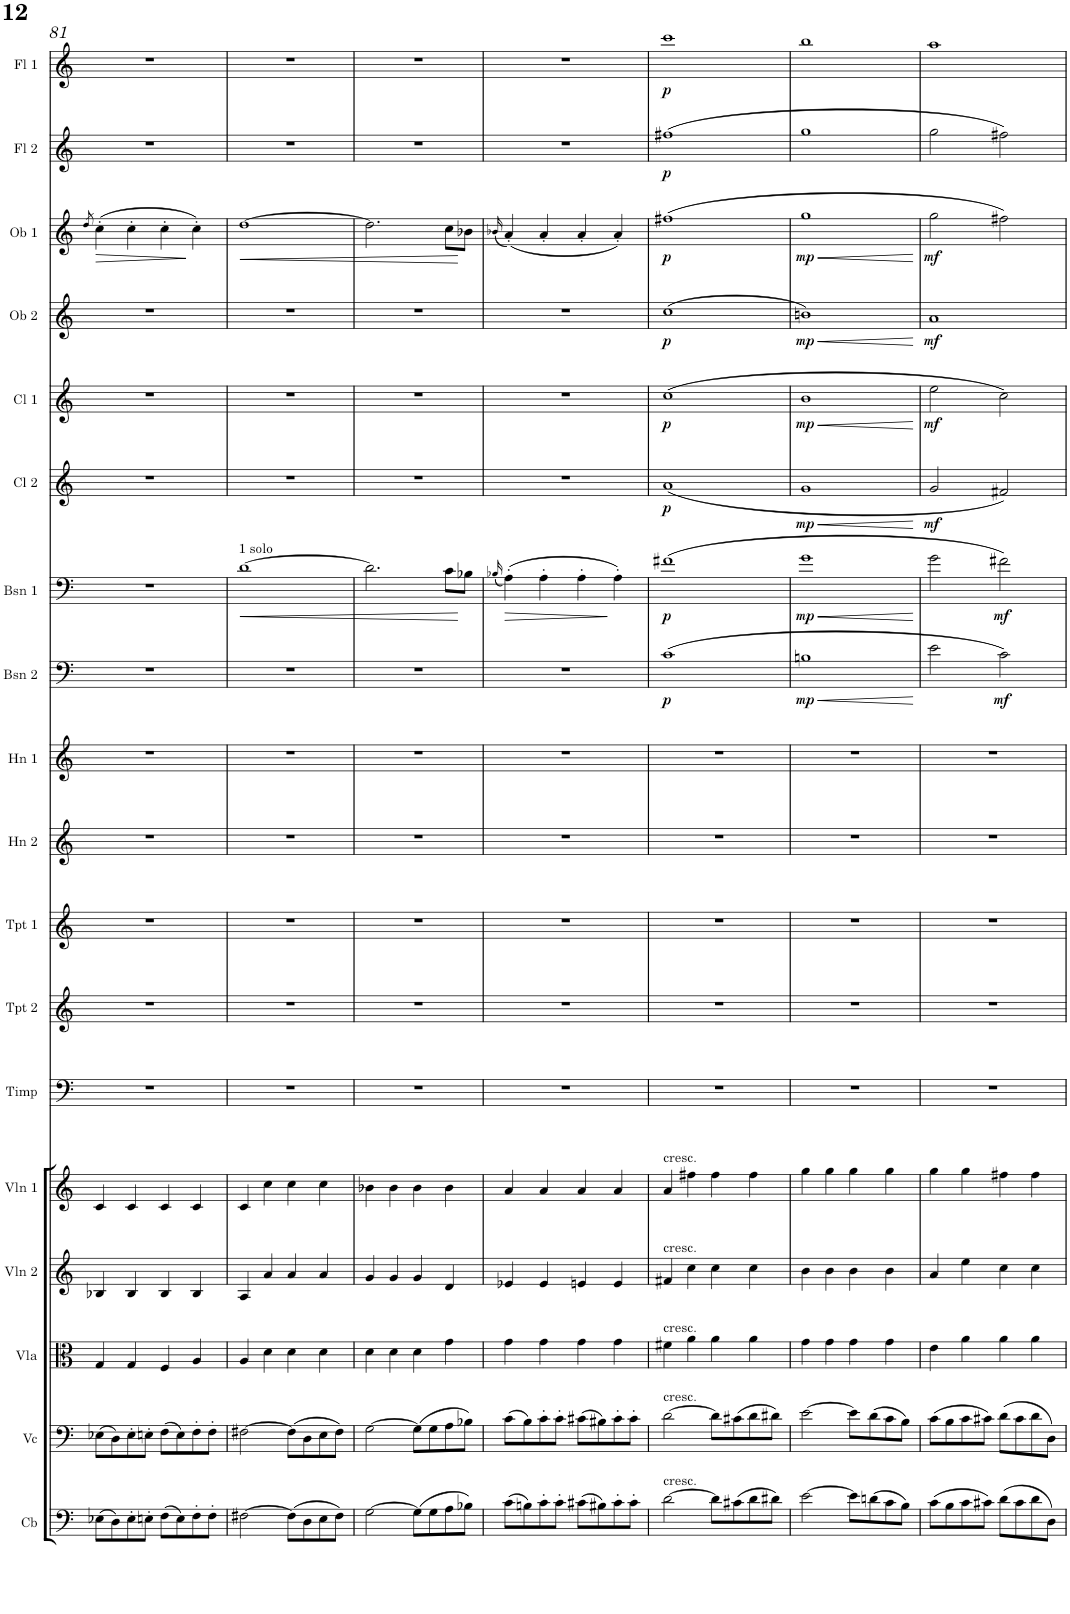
**kern	**kern	**kern	**kern	**kern	**kern	**kern	**kern	**kern	**kern	**kern	**dynam	**kern	**dynam	**kern	**dynam	**kern	**dynam	**kern	**dynam	**kern	**dynam	**kern	**dynam	**kern	**dynam
*part18	*part17	*part16	*part15	*part14	*part13	*part12	*part11	*part10	*part9	*part8	*part8	*part7	*part7	*part6	*part6	*part5	*part5	*part4	*part4	*part3	*part3	*part2	*part2	*part1	*part1
*staff18	*staff17	*staff16	*staff15	*staff14	*staff13	*staff12	*staff11	*staff10	*staff9	*staff8	*staff8	*staff7	*staff7	*staff6	*staff6	*staff5	*staff5	*staff4	*staff4	*staff3	*staff3	*staff2	*staff2	*staff1	*staff1
*I"Contrabass	*I"Violoncello	*I"Viola	*I"Violin 2	*I"Violin 1	*I"Timpani	*I"C Trumpet 2	*I"C Trumpet 1	*I"C Horn 2	*I"C Horn 1	*I"Bassoon 2	*	*I"Bassoon 1	*	*I"C Clarinet 2	*	*I"C Clarinet 1	*	*I"Oboe 2	*	*I"Oboe 1	*	*I"Flute 2	*	*I"Flute 1	*
*I'Cb	*I'Vc	*I'Vla	*I'Vln 2	*I'Vln 1	*I'Timp	*I'Tpt 2	*I'Tpt 1	*I'Hn 2	*I'Hn 1	*I'Bsn 2	*	*I'Bsn 1	*	*I'Cl 2	*	*I'Cl 1	*	*I'Ob 2	*	*I'Ob 1	*	*I'Fl 2	*	*I'Fl 1	*
!!LO:PB:g=z
*clefF4	*clefF4	*clefC3	*clefG2	*clefG2	*clefF4	*clefG2	*clefG2	*clefG2	*clefG2	*clefF4	*	*clefF4	*	*clefG2	*	*clefG2	*	*clefG2	*	*clefG2	*	*clefG2	*	*clefG2	*
*Trd7c12	*	*	*	*	*	*Trd1c2	*Trd1c2	*Trd7c12	*Trd7c12	*	*	*	*	*Trd1c2	*	*Trd1c2	*	*	*	*	*	*	*	*	*
*k[]	*k[]	*k[]	*k[]	*k[]	*k[]	*k[]	*k[]	*k[]	*k[]	*k[]	*	*k[]	*	*k[]	*	*k[]	*	*k[]	*	*k[]	*	*k[]	*	*k[]	*
*M2/2	*M2/2	*M2/2	*M2/2	*M2/2	*M2/2	*M2/2	*M2/2	*M2/2	*M2/2	*M2/2	*	*M2/2	*	*M2/2	*	*M2/2	*	*M2/2	*	*M2/2	*	*M2/2	*	*M2/2	*
*met(c|)	*met(c|)	*met(c|)	*met(c|)	*met(c|)	*met(c|)	*met(c|)	*met(c|)	*met(c|)	*met(c|)	*met(c|)	*	*met(c|)	*	*met(c|)	*	*met(c|)	*	*met(c|)	*	*met(c|)	*	*met(c|)	*	*met(c|)	*
=81	=81	=81	=81	=81	=81	=81	=81	=81	=81	=81	=81	=81	=81	=81	=81	=81	=81	=81	=81	=81	=81	=81	=81	=81	=81
.	.	.	.	.	.	.	.	.	.	.	.	.	.	.	.	.	.	.	.	8qdd/	.	.	.	.	.
(8E-X\L	(8E-X\L	4G/	4B-X/	4c/	1r	1r	1r	1r	1r	1r	.	1r	.	1r	.	1r	.	1r	.	(4cc'\	.	1r	.	1r	.
8D\)	8D\)	.	.	.	.	.	.	.	.	.	.	.	.	.	.	.	.	.	.	.	.	.	.	.	.
8E-'\	8E-'\	4G/	4B-/	4c/	.	.	.	.	.	.	.	.	.	.	.	.	.	.	.	4cc'\	.	.	.	.	.
8En'\J	8En'\J	.	.	.	.	.	.	.	.	.	.	.	.	.	.	.	.	.	.	.	.	.	.	.	.
(8F\L	(8F\L	4F/	4B-/	4c/	.	.	.	.	.	.	.	.	.	.	.	.	.	.	.	4cc'\	.	.	.	.	.
8E\)	8E\)	.	.	.	.	.	.	.	.	.	.	.	.	.	.	.	.	.	.	.	.	.	.	.	.
8F'\	8F'\	4A/	4B-/	4c/	.	.	.	.	.	.	.	.	.	.	.	.	.	.	.	4cc'\)	.	.	.	.	.
8F'\J	8F'\J	.	.	.	.	.	.	.	.	.	.	.	.	.	.	.	.	.	.	.	.	.	.	.	.
=82	=82	=82	=82	=82	=82	=82	=82	=82	=82	=82	=82	=82	=82	=82	=82	=82	=82	=82	=82	=82	=82	=82	=82	=82	=82
!	!	!	!	!	!	!	!	!	!	!	!	!LO:TX:a:t=1 solo	!	!	!	!	!	!	!	!	!	!	!	!	!
!	!	!	!	!	!	!	!	!	!	!	!	!	!LO:HP:b	!	!	!	!	!	!	!	!LO:HP:b	!	!	!	!
[2F#X\	[2F#X\	4A/	4A/	4c/	1r	1r	1r	1r	1r	1r	.	[1d	<	1r	.	1r	.	1r	.	[1dd	<	1r	.	1r	.
.	.	4d\	4a/	4cc\	.	.	.	.	.	.	.	.	.	.	.	.	.	.	.	.	.	.	.	.	.
(8F#\L]	(8F#\L]	4d\	4a/	4cc\	.	.	.	.	.	.	.	.	.	.	.	.	.	.	.	.	.	.	.	.	.
8D\	8D\	.	.	.	.	.	.	.	.	.	.	.	.	.	.	.	.	.	.	.	.	.	.	.	.
8E\	8E\	4d\	4a/	4cc\	.	.	.	.	.	.	.	.	.	.	.	.	.	.	.	.	.	.	.	.	.
8F#\J)	8F#\J)	.	.	.	.	.	.	.	.	.	.	.	.	.	.	.	.	.	.	.	.	.	.	.	.
=83	=83	=83	=83	=83	=83	=83	=83	=83	=83	=83	=83	=83	=83	=83	=83	=83	=83	=83	=83	=83	=83	=83	=83	=83	=83
[2G\	[2G\	4d\	4g/	4b-X\	1r	1r	1r	1r	1r	1r	.	2.d\]	.	1r	.	1r	.	1r	.	2.dd\]	.	1r	.	1r	.
.	.	4d\	4g/	4b-\	.	.	.	.	.	.	.	.	.	.	.	.	.	.	.	.	.	.	.	.	.
(8G\L]	(8G\L]	4d\	4g/	4b-\	.	.	.	.	.	.	.	.	.	.	.	.	.	.	.	.	.	.	.	.	.
8G\	8G\	.	.	.	.	.	.	.	.	.	.	.	.	.	.	.	.	.	.	.	.	.	.	.	.
8A\	8A\	4g\	4d/	4b-\	.	.	.	.	.	.	.	8c\L	.	.	.	.	.	.	.	8cc\L	.	.	.	.	.
8B-X\J)	8B-X\J)	.	.	.	.	.	.	.	.	.	.	8B-X\J	[	.	.	.	.	.	.	8b-X\J	[	.	.	.	.
=84	=84	=84	=84	=84	=84	=84	=84	=84	=84	=84	=84	=84	=84	=84	=84	=84	=84	=84	=84	=84	=84	=84	=84	=84	=84
.	.	.	.	.	.	.	.	.	.	.	.	(16qB-X/	.	.	.	.	.	.	.	(16qb-X/	.	.	.	.	.
(8c\L	(8c\L	4g\	4e-X/	4a/	1r	1r	1r	1r	1r	1r	.	(4A'\)	.	1r	.	1r	.	1r	.	(4a'/)	.	1r	.	1r	.
8Bn\)	8B\)	.	.	.	.	.	.	.	.	.	.	.	.	.	.	.	.	.	.	.	.	.	.	.	.
8c'\	8c'\	4g\	4e-/	4a/	.	.	.	.	.	.	.	4A'\	.	.	.	.	.	.	.	4a'/	.	.	.	.	.
8c'\J	8c'\J	.	.	.	.	.	.	.	.	.	.	.	.	.	.	.	.	.	.	.	.	.	.	.	.
(8c#X\L	(8c#X\L	4g\	4en/	4a/	.	.	.	.	.	.	.	4A'\	.	.	.	.	.	.	.	4a'/	.	.	.	.	.
8B#X\)	8B#X\)	.	.	.	.	.	.	.	.	.	.	.	.	.	.	.	.	.	.	.	.	.	.	.	.
8c#'\	8c#'\	4g\	4e/	4a/	.	.	.	.	.	.	.	4A'\)	.	.	.	.	.	.	.	4a'/)	.	.	.	.	.
8c#'\J	8c#'\J	.	.	.	.	.	.	.	.	.	.	.	.	.	.	.	.	.	.	.	.	.	.	.	.
=85	=85	=85	=85	=85	=85	=85	=85	=85	=85	=85	=85	=85	=85	=85	=85	=85	=85	=85	=85	=85	=85	=85	=85	=85	=85
!	!	!	!	!LO:TX:a:t=cresc.	!	!	!	!	!	!	!	!	!	!	!	!	!	!	!	!	!	!	!	!	!
!	!	!	!LO:TX:a:t=cresc.	!	!	!	!	!	!	!	!	!	!	!	!	!	!	!	!	!	!	!	!	!	!
!	!	!LO:TX:a:t=cresc.	!	!	!	!	!	!	!	!	!	!	!	!	!	!	!	!	!	!	!	!	!	!	!
!	!LO:TX:a:t=cresc.	!	!	!	!	!	!	!	!	!	!	!	!	!	!	!	!	!	!	!	!	!	!	!	!
!LO:TX:a:t=cresc.	!	!	!	!	!	!	!	!	!	!	!	!	!	!	!	!	!	!	!	!	!	!	!	!	!
!	!	!	!	!	!	!	!	!	!	!	!LO:DY:b	!	!LO:DY:b	!	!LO:DY:b	!	!LO:DY:b	!	!LO:DY:b	!	!LO:DY:b	!	!LO:DY:b	!	!LO:DY:b
[2d\	[2d\	4f#X\	4f#X/	4a/	1r	1r	1r	1r	1r	(1c	p	(1f#X	p	(1a	p	(1cc	p	(1cc	p	(1ff#X	p	(1ff#X	p	1ccc	p
.	.	4a\	4cc\	4ff#X\	.	.	.	.	.	.	.	.	.	.	.	.	.	.	.	.	.	.	.	.	.
8d\L]	8d\L]	4a\	4cc\	4ff#\	.	.	.	.	.	.	.	.	.	.	.	.	.	.	.	.	.	.	.	.	.
(8c#X\	(8c#X\	.	.	.	.	.	.	.	.	.	.	.	.	.	.	.	.	.	.	.	.	.	.	.	.
8d\	8d\	4a\	4cc\	4ff#\	.	.	.	.	.	.	.	.	.	.	.	.	.	.	.	.	.	.	.	.	.
8d#X\J)	8d#X\J)	.	.	.	.	.	.	.	.	.	.	.	.	.	.	.	.	.	.	.	.	.	.	.	.
=86	=86	=86	=86	=86	=86	=86	=86	=86	=86	=86	=86	=86	=86	=86	=86	=86	=86	=86	=86	=86	=86	=86	=86	=86	=86
!	!	!	!	!	!	!	!	!	!	!	!LO:HP:b	!	!LO:HP:b	!	!LO:HP:b	!	!LO:HP:b	!	!LO:HP:b	!	!LO:HP:b	!	!	!	!
!	!	!	!	!	!	!	!	!	!	!	!LO:DY:n=1:b	!	!LO:DY:n=1:b	!	!LO:DY:n=1:b	!	!LO:DY:n=1:b	!	!LO:DY:n=1:b	!	!LO:DY:n=1:b	!	!	!	!
[2e\	[2e\	4g\	4b\	4gg\	1r	1r	1r	1r	1r	1Bn	< mp	1g	< mp	1g	< mp	1b	< mp	1bn)	< mp	1gg	< mp	1gg	.	1bb	.
.	.	4g\	4b\	4gg\	.	.	.	.	.	.	.	.	.	.	.	.	.	.	.	.	.	.	.	.	.
8e\L]	8e\L]	4g\	4b\	4gg\	.	.	.	.	.	.	.	.	.	.	.	.	.	.	.	.	.	.	.	.	.
(8dn\	(8d\	.	.	.	.	.	.	.	.	.	.	.	.	.	.	.	.	.	.	.	.	.	.	.	.
8c\	8c\	4g\	4b\	4gg\	.	.	.	.	.	.	.	.	.	.	.	.	.	.	.	.	.	.	.	.	.
8B\J)	8B\J)	.	.	.	.	.	.	.	.	.	.	.	.	.	.	.	.	.	.	.	.	.	.	.	.
.	.	.	.	.	.	.	.	.	.	.	[	.	[	.	[	.	[	.	[	.	[	.	.	.	.
=87	=87	=87	=87	=87	=87	=87	=87	=87	=87	=87	=87	=87	=87	=87	=87	=87	=87	=87	=87	=87	=87	=87	=87	=87	=87
!	!	!	!	!	!	!	!	!	!	!	!	!	!	!	!LO:DY:b	!	!LO:DY:b	!	!LO:DY:b	!	!LO:DY:b	!	!	!	!
(8c\L	(8c\L	4e\	4a/	4gg\	1r	1r	1r	1r	1r	2e\	.	2g\	.	2g/	mf	2ee\	mf	1a	mf	2gg\	mf	2gg\	.	1aa	.
8B\	8B\	.	.	.	.	.	.	.	.	.	.	.	.	.	.	.	.	.	.	.	.	.	.	.	.
8c\	8c\	4a\	4ee\	4gg\	.	.	.	.	.	.	.	.	.	.	.	.	.	.	.	.	.	.	.	.	.
8c#X\J)	8c#X\J)	.	.	.	.	.	.	.	.	.	.	.	.	.	.	.	.	.	.	.	.	.	.	.	.
!	!	!	!	!	!	!	!	!	!	!	!LO:DY:b	!	!LO:DY:b	!	!	!	!	!	!	!	!	!	!	!	!
(8d\L	(8d\L	4a\	4cc\	4ff#X\	.	.	.	.	.	2c\)	mf	2f#X\)	mf	2f#X/)	.	2cc\)	.	.	.	2ff#X\)	.	2ff#X\)	.	.	.
8c#\	8c#\	.	.	.	.	.	.	.	.	.	.	.	.	.	.	.	.	.	.	.	.	.	.	.	.
8d\	8d\	4a\	4cc\	4ff#\	.	.	.	.	.	.	.	.	.	.	.	.	.	.	.	.	.	.	.	.	.
8D\J)	8D\J)	.	.	.	.	.	.	.	.	.	.	.	.	.	.	.	.	.	.	.	.	.	.	.	.
=	=	=	=	=	=	=	=	=	=	=	=	=	=	=	=	=	=	=	=	=	=	=	=	=	=
*-	*-	*-	*-	*-	*-	*-	*-	*-	*-	*-	*-	*-	*-	*-	*-	*-	*-	*-	*-	*-	*-	*-	*-	*-	*-
